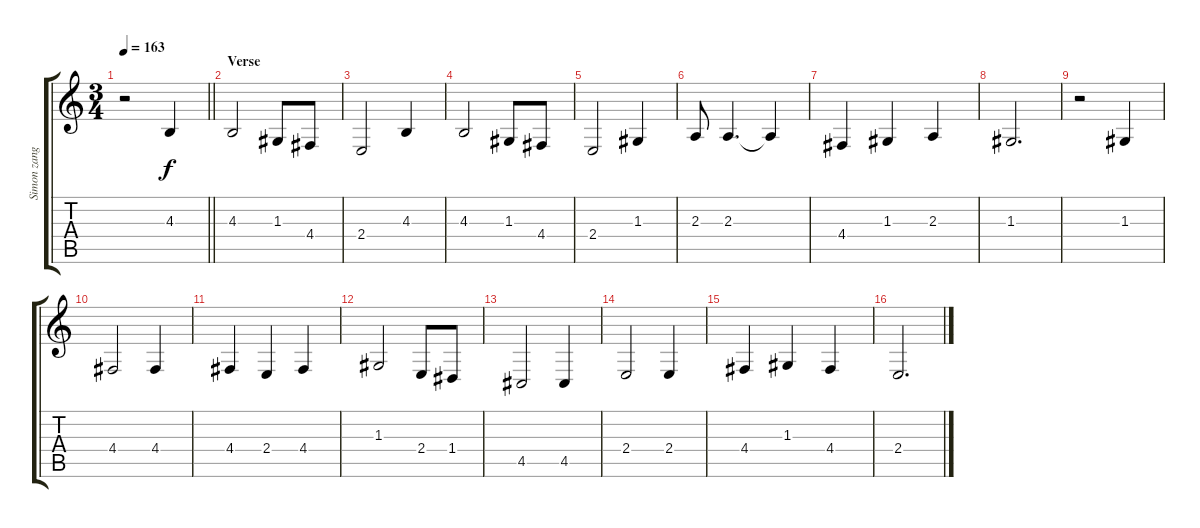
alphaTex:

\track ("Simon zang" "Simon zang") {instrument ocarina}
\staff {score tabs}
\tuning (E4 B3 G3 D3 A2 E2) {hide}
\ts (3 4)
\tempo 163
\clef g2
\barLineRight lightlight
\ks c
r.2{dy f} 4.3.4 |
\section ("" "Verse")
4.3.2 1.3.8 4.4.8 |
2.4.2 4.3.4 |
4.3.2 1.3.8 4.4.8 |
2.4.2 1.3.4 |
2.3.8 2.3.4{d} 2.3{t}.4 |
4.4.4 1.3.4 2.3.4 |
1.3.2{d} |
r.2 1.3.4 |
4.4.2 4.4.4 |
4.4.4 2.4.4 4.4.4 |
1.3.2 2.4.8 1.4.8 |
4.5.2 4.5.4 |
2.4.2 2.4.4 |
4.4.4 1.3.4 4.4.4 |
2.4.2{d}
